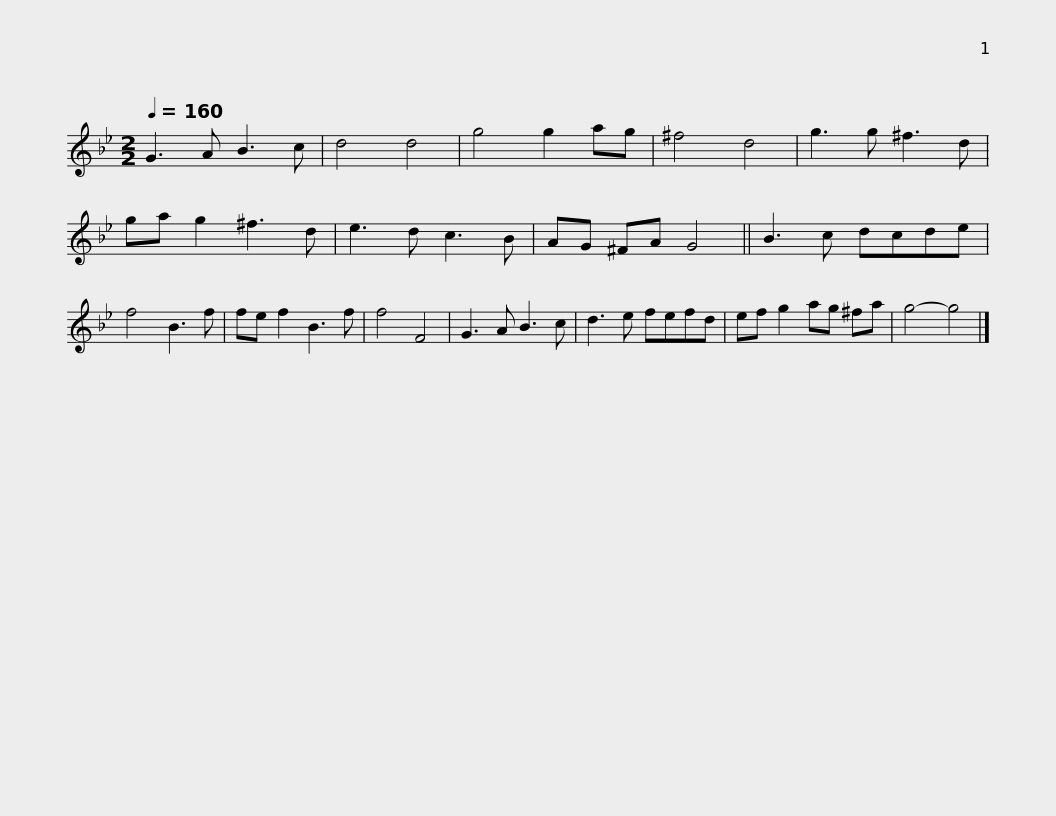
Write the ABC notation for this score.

X:1
L:1/8
Q:1/4=160
M:2/2
I:linebreak $
K:Gmin
V:1 treble
V:1
 G3 A B3 c | d4 d4 | g4 g2 ag | ^f4 d4 | g3 g ^f3 d | %5
 ga g2 ^f3 d | e3 d c3 B | AG ^FA G4 ||$ B3 c dcde | f4 B3 f | %10
 fe f2 B3 f | f4 F4 | G3 A B3 c | d3 e fefd | ef g2 ag ^fa | %15
 g4- g4 |] %16
